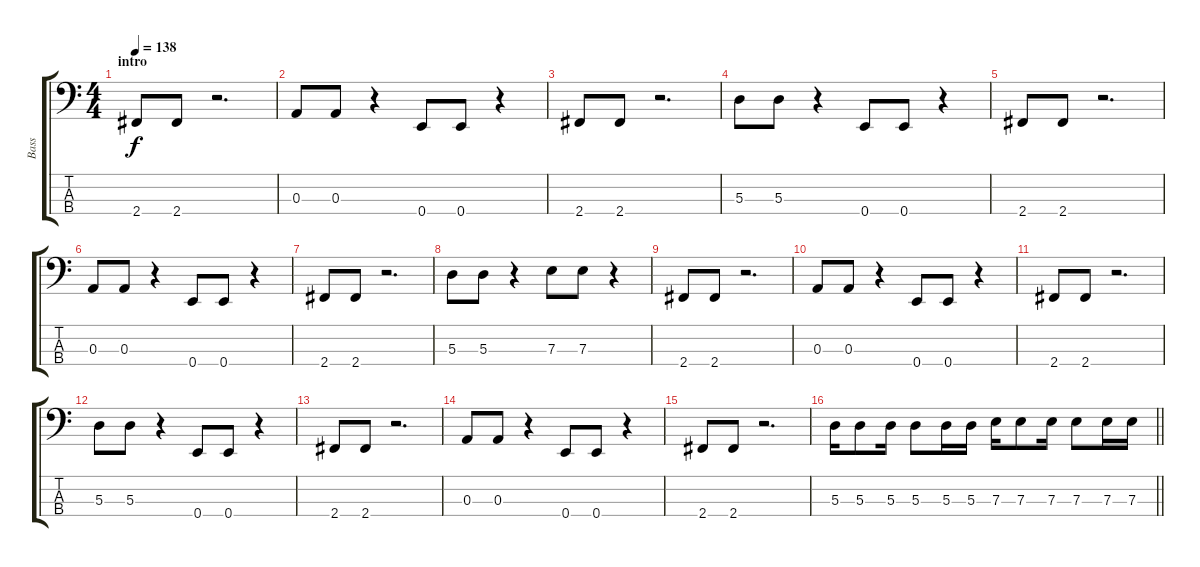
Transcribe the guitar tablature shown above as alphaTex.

\track ("Bass" "Bass") {instrument electricbassfinger}
\staff {score tabs}
\tuning (G2 D2 A1 E1) {hide}
\ts (4 4)
\section ("" "intro")
\tempo 138
\clef f4
\ks c
2.4.8{dy f instrument electricbassfinger} 2.4.8 r.2{d} |
0.3.8 0.3.8 r.4 0.4.8 0.4.8 r.4 |
2.4.8 2.4.8 r.2{d} |
5.3.8 5.3.8 r.4 0.4.8 0.4.8 r.4 |
2.4.8 2.4.8 r.2{d} |
0.3.8 0.3.8 r.4 0.4.8 0.4.8 r.4 |
2.4.8 2.4.8 r.2{d} |
5.3.8 5.3.8 r.4 7.3.8 7.3.8 r.4 |
2.4.8 2.4.8 r.2{d} |
0.3.8 0.3.8 r.4 0.4.8 0.4.8 r.4 |
2.4.8 2.4.8 r.2{d} |
5.3.8 5.3.8 r.4 0.4.8 0.4.8 r.4 |
2.4.8 2.4.8 r.2{d} |
0.3.8 0.3.8 r.4 0.4.8 0.4.8 r.4 |
2.4.8 2.4.8 r.2{d} |
\barLineRight lightlight
5.3.16 5.3.8 5.3.16 5.3.8 5.3.16 5.3.16 7.3.16 7.3.8 7.3.16 7.3.8 7.3.16 7.3.16
